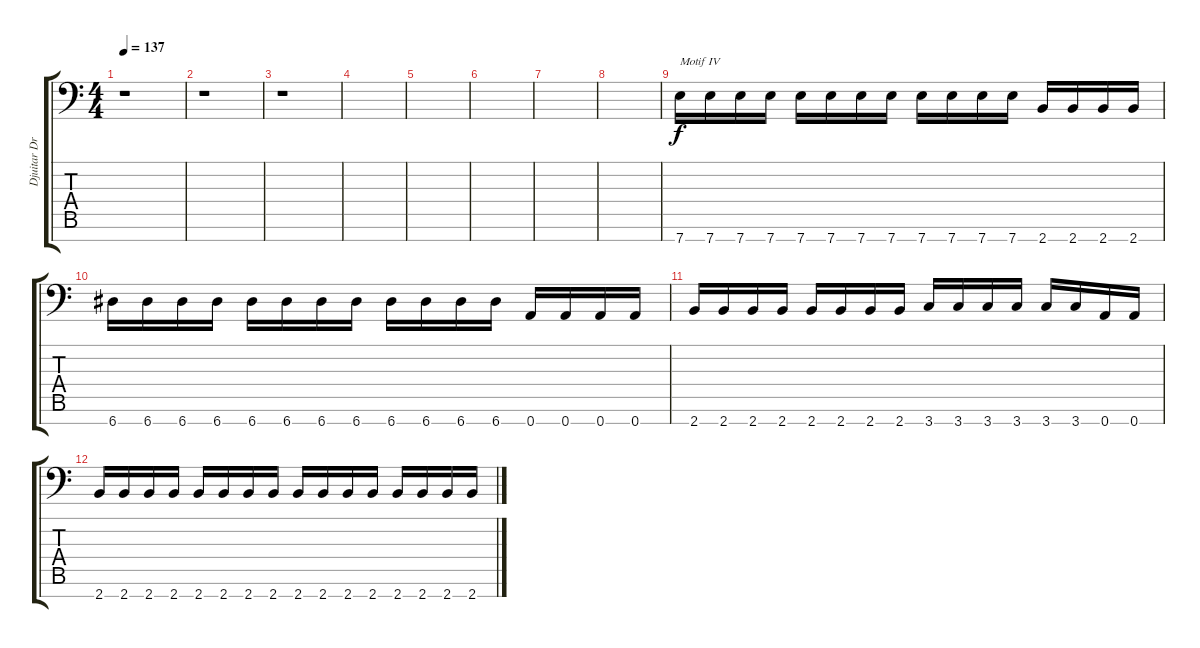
\track ("Djuitar Dropped A" "Djuitar Dr") {instrument distortionguitar}
\staff {score tabs}
\tuning (E4 B3 G3 D3 A2 E2 A1) {hide}
\ts (4 4)
\tempo 137
\clef f4
\ks c
r.1{dy f} |
r.1 |
r.1 |
|
|
|
|
|
7.7.16{txt "Motif IV"} 7.7.16 7.7.16 7.7.16 7.7.16 7.7.16 7.7.16 7.7.16 7.7.16 7.7.16 7.7.16 7.7.16 2.7.16 2.7.16 2.7.16 2.7.16 |
6.7.16 6.7.16 6.7.16 6.7.16 6.7.16 6.7.16 6.7.16 6.7.16 6.7.16 6.7.16 6.7.16 6.7.16 0.7.16 0.7.16 0.7.16 0.7.16 |
2.7.16 2.7.16 2.7.16 2.7.16 2.7.16 2.7.16 2.7.16 2.7.16 3.7.16 3.7.16 3.7.16 3.7.16 3.7.16 3.7.16 0.7.16 0.7.16 |
2.7.16 2.7.16 2.7.16 2.7.16 2.7.16 2.7.16 2.7.16 2.7.16 2.7.16 2.7.16 2.7.16 2.7.16 2.7.16 2.7.16 2.7.16 2.7.16
